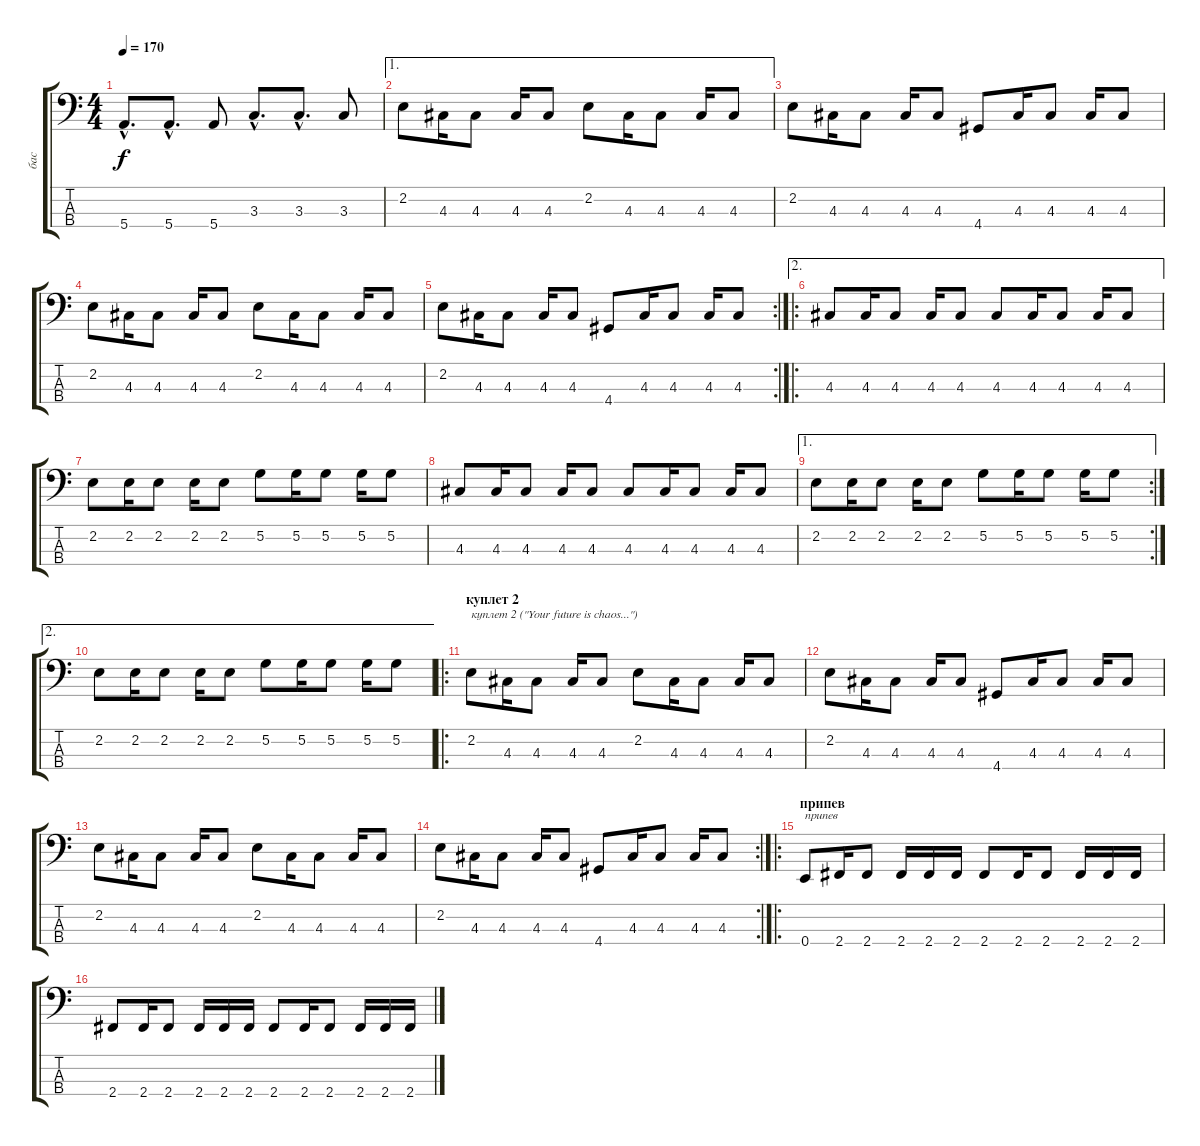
\track ("бас" "бас") {instrument electricbasspick}
\staff {score tabs}
\tuning (G2 D2 A1 E1) {hide}
\ts (4 4)
\tempo 170
\clef f4
\ks c
5.4{hac}.8{d dy f} 5.4{hac}.8{d} 5.4.8 3.3{hac}.8{d} 3.3{hac}.8{d} 3.3.8 |
\ae 1
2.2.8 4.3.16 4.3.8 4.3.16 4.3.8 2.2.8 4.3.16 4.3.8 4.3.16 4.3.8 |
2.2.8 4.3.16 4.3.8 4.3.16 4.3.8 4.4.8 4.3.16 4.3.8 4.3.16 4.3.8 |
2.2.8 4.3.16 4.3.8 4.3.16 4.3.8 2.2.8 4.3.16 4.3.8 4.3.16 4.3.8 |
\rc 2
2.2.8 4.3.16 4.3.8 4.3.16 4.3.8 4.4.8 4.3.16 4.3.8 4.3.16 4.3.8 |
\ae 2
\ro
4.3.8 4.3.16 4.3.8 4.3.16 4.3.8 4.3.8 4.3.16 4.3.8 4.3.16 4.3.8 |
2.2.8 2.2.16 2.2.8 2.2.16 2.2.8 5.2.8 5.2.16 5.2.8 5.2.16 5.2.8 |
4.3.8 4.3.16 4.3.8 4.3.16 4.3.8 4.3.8 4.3.16 4.3.8 4.3.16 4.3.8 |
\ae 1
\rc 2
2.2.8 2.2.16 2.2.8 2.2.16 2.2.8 5.2.8 5.2.16 5.2.8 5.2.16 5.2.8 |
\ae 2
2.2.8 2.2.16 2.2.8 2.2.16 2.2.8 5.2.8 5.2.16 5.2.8 5.2.16 5.2.8 |
\ro
\section ("" "куплет 2")
2.2.8{txt "куплет 2 (\"Your future is chaos...\")"} 4.3.16 4.3.8 4.3.16 4.3.8 2.2.8 4.3.16 4.3.8 4.3.16 4.3.8 |
2.2.8 4.3.16 4.3.8 4.3.16 4.3.8 4.4.8 4.3.16 4.3.8 4.3.16 4.3.8 |
2.2.8 4.3.16 4.3.8 4.3.16 4.3.8 2.2.8 4.3.16 4.3.8 4.3.16 4.3.8 |
\rc 2
2.2.8 4.3.16 4.3.8 4.3.16 4.3.8 4.4.8 4.3.16 4.3.8 4.3.16 4.3.8 |
\ro
\section ("" "припев")
0.4.8{txt "припев"} 2.4.16 2.4.8 2.4.16 2.4.16 2.4.16 2.4.8 2.4.16 2.4.8 2.4.16 2.4.16 2.4.16 |
2.4.8 2.4.16 2.4.8 2.4.16 2.4.16 2.4.16 2.4.8 2.4.16 2.4.8 2.4.16 2.4.16 2.4.16
